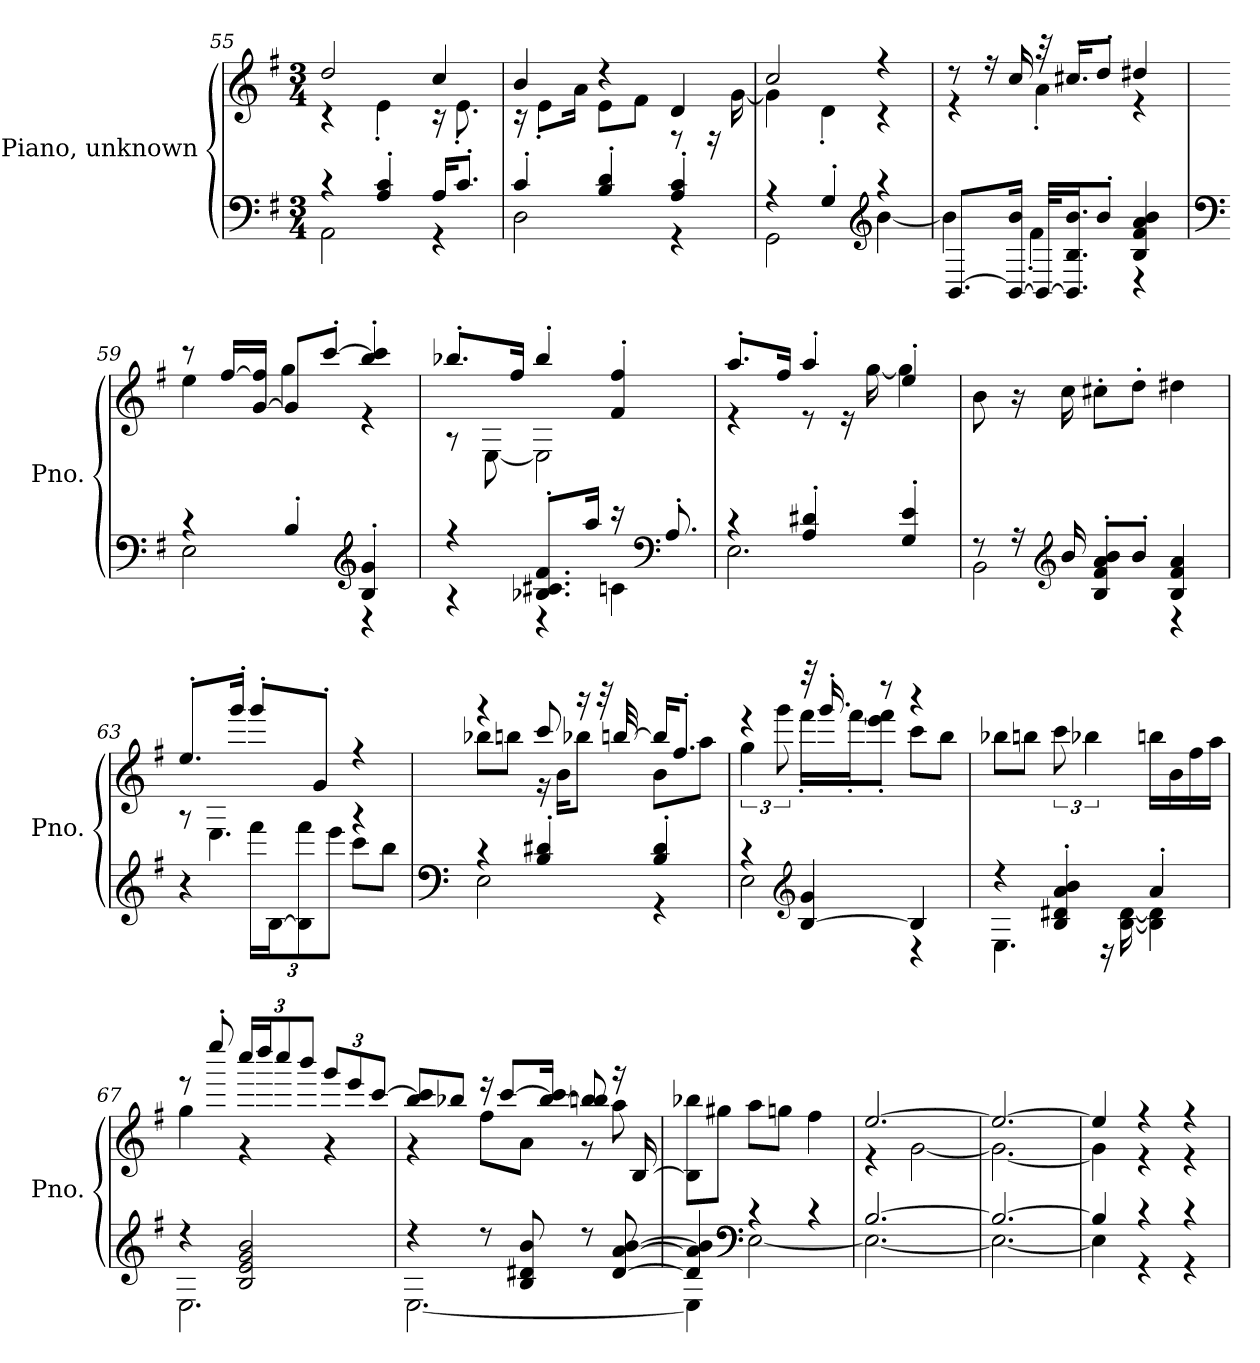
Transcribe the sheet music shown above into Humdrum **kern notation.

**kern	**kern
*part1	*part1
*staff2	*staff1
*I"Piano, unknown	*
*I'Pno.	*
*clefF4	*clefG2
*k[f#]	*k[f#]
*M3/4	*M3/4
=55	=55
*^	*^
4r	2AA\	2dd/	4r
4A/' 4c/'	.	.	4e'\
16A/KL	4r	4cc/	16r
8.c'/J	.	.	8.e'\
=56	=56	=56	=56
4c'/	2D\	4b/	16r
.	.	.	8e'\L
.	.	.	16a\Jk
4B/' 4d/'	.	4r	8e\L
.	.	.	8f#\J
4A/' 4c/'	4r	4d/	8r
.	.	.	16r
.	.	.	[16g\
=57	=57	=57	=57
4r	2GG\	2cc/	4g\]
4G'/	.	.	4d'\
*clefG2	*	*	*
4r	[4b\	4r	4r
!!LO:LB:g=z	!!
=58	=58	=58	=58
[8.BB/L	4b\]	8r	4r
.	.	16r	.
16BB/_ 16b/Jk	.	16cc/	.
32BB/KLL_	4f#'\	32r	4a'\
16.BB/] 16.B/ 16.b/J	.	16.cc#X'/KL	.
8b'/J	.	8dd'/J	.
4B/ 4f#/ 4a/ 4b/	4r	4dd#X/	4r
=59	=59	=59	=59
*clefF4	*	*	*
4r	2E\	8r	4ee\
.	.	[16ff#/LL	.
.	.	[16g/ 16ff#/]JJ	.
4B'/	.	8g/L]	4gg\
.	.	[8ccc'/J	.
*clefG2	*	*	*
4B/' 4g/'	4r	4bb/' 4ccc/]'	4r
=60	=60	=60	=60
4r	4r	8.bb-X'/L	8r
.	.	.	[8E\
.	.	16ff#/Jk	.
8.B-X/' 8.c#X/' 8.f#/'L	4r	4bb-'/	2E\]
16aa/Jk	.	.	.
16r	4cn\	4f#/' 4ff#/'	.
*clefF4	*	*	*
8.A'/	.	.	.
=61	=61	=61	=61
4r	2.E\	8.aa'/L	4r
.	.	16ff#/Jk	.
4A/' 4d#X/'	.	4aa'/	8r
.	.	.	16r
.	.	.	[16gg\
4G/' 4e/'	.	4ee'/	4gg\]
*	*	*v	*v
!!LO:LB:g=z
=62	=62	=62
8r	2BB\	8b\
16r	.	16r
*clefG2	*	*
16b/	.	16cc\
8B/' 8f#/' 8a/' 8b/'L	.	8cc#X'\L
8b'/J	.	8dd'\J
4B/ 4f#/ 4a/	4r	4dd#X\
*v	*v	*
=63	=63
*	*^
4r	8.ee'/L	8r
.	.	4.E\
.	16ggg'/Jk	.
*Xbrackettup	*	*
24fff#\LL	8ggg'/L	.
[24B\J	.	.
12B\] 12fff#\	.	.
.	8g'/J	.
12eee\J	.	.
8ccc\L	4r	4r
8bb\J	.	.
=64	=64	=64
*clefF4	*	*
*^	*	*
4r	2E\	4r	8bb-X\L
.	.	.	8bbn\J
4B/' 4d#X/'	.	8ccc/	16r
.	.	.	16b\KL
.	.	16r	8bb-X\J
.	.	32r	.
.	.	[32bbn/	.
4B/' 4d#/'	4r	16bb/KL]	8b\L
.	.	8.ff#'/J	.
.	.	.	8aa\J
!!LO:LB:g=z	!!
=65	=65	=65	=65
4r	2E\	4r	6gg\
.	.	.	12ggg\
*clefG2	*	*	*
[4B/ 4g/	.	32r	16fff#'\LL
.	.	16.ggg'/	.
.	.	.	[16fff#'\J
.	.	8r	8eee\' 8fff#\]'J
4B/]	4r	4r	8ccc\L
.	.	.	8bb\J
*	*	*v	*v
=66	=66	=66
4r	4.E\	8bb-X\L
.	.	8bbn\J
4B/' 4d#X/' 4a/' 4b/'	.	12ccc\
.	.	6bb-X\
.	16r	.
.	[16B\ [16d#\	.
4a'/	4B\] 4d#\]	16bbn\LL
.	.	16b\
.	.	16ff#\
.	.	16aa\JJ
=67	=67	=67
*	*	*^
4r	2.E\	8r	4gg\
.	.	8eeee'/	.
*	*	*Xbrackettup	*
2B/ 2e/ 2g/ 2b/	.	24cccc/LL	4r
.	.	24dddd/J	.
.	.	12cccc/	.
.	.	12bbb/J	.
.	.	12ggg/L	4r
.	.	12eee/	.
.	.	[12ccc/J	.
!!LO:LB:g=z	!!
=68	=68	=68	=68
4r	[2.E\	8bb/ 8ccc/]L	4r
.	.	8bb-X/J	.
8r	.	16r	8ff#\L
.	.	[8ccc/L	.
8B/ 8d#X/ 8b/	.	.	8a\J
.	.	[16bb-/ 16ccc/]Jk	.
8r	.	8bb-/] 8bbn/	8r
[8d#/ [8a/ [8b/	.	16r	8aa\
.	.	[16B/	.
*	*	*v	*v
=69	=69	=69
4d#/] 4a/] 4b/]	4E\]	8B\] 8bb-X\L
.	.	8gg#X\J
*clefF4	*	*
4r	[2E\	8aa\L
.	.	8ggn\J
4r	.	4ff#\
=70	=70	=70
*	*	*^
[2.B/	2.E\_	[2.ee/	4r
.	.	.	[2g\
=71	=71	=71	=71
2.B/_	2.E\_	2.ee/_	2.g\_
=72	=72	=72	=72
4B/]	4E\]	4ee/]	4g\]
4r	4r	4r	4r
4r	4r	4r	4r
*v	*v	*	*
*	*v	*v
=	=
*-	*-
